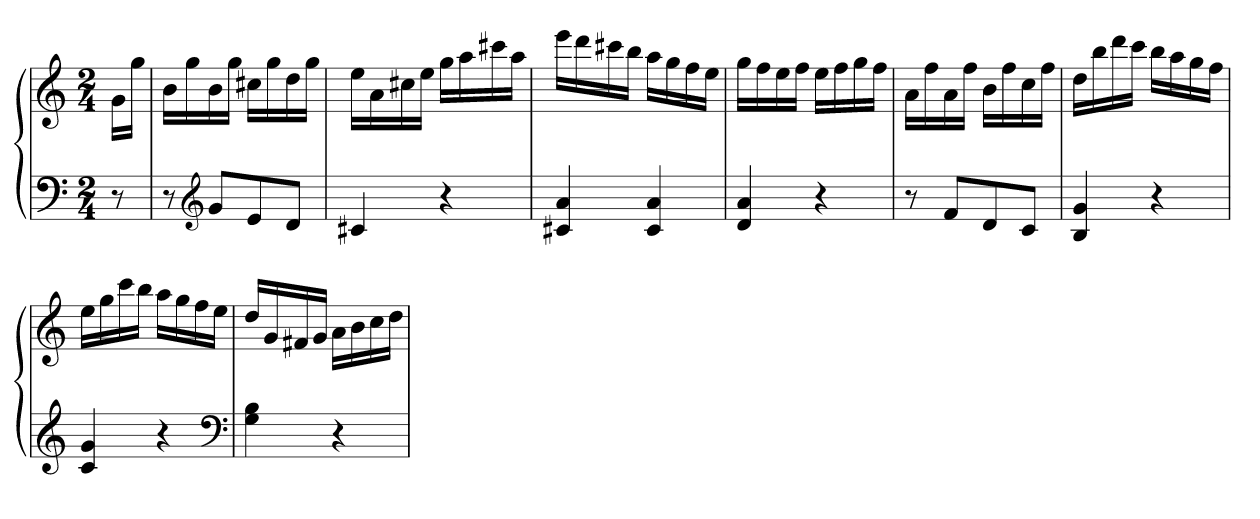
**kern	**kern
*part1	*part1
*staff2	*staff1
*clefF4	*clefG2
*k[]	*k[]
*C:	*C:
*M2/4	*M2/4
=	=
8r	16gLL
.	16ggJJ
=	=
8r	16bLL
.	16gg
*clefG2	*
8gL	16b
.	16ggJJ
8e	16cc#XLL
.	16gg
8dJ	16dd
.	16ggJJ
=	=
4c#X	16eeLL
.	16a
.	16cc#X
.	16eeJJ
4r	16ggLL
.	16aa
.	16ccc#X
.	16aaJJ
=	=
4c#X 4a	16eeeLL
.	16ddd
.	16ccc#X
.	16bbJJ
4c# 4a	16aaLL
.	16gg
.	16ff
.	16eeJJ
=	=
4d 4a	16ggLL
.	16ff
.	16ee
.	16ffJJ
4r	16eeLL
.	16ff
.	16gg
.	16ffJJ
=	=
8r	16aLL
.	16ff
8fL	16a
.	16ffJJ
8d	16bLL
.	16ff
8cJ	16cc
.	16ffJJ
=	=
4B 4g	16ddLL
.	16bb
.	16ddd
.	16cccJJ
4r	16bbLL
.	16aa
.	16gg
.	16ffJJ
=	=
4c 4g	16eeLL
.	16gg
.	16ccc
.	16bbJJ
4r	16aaLL
.	16gg
.	16ff
.	16eeJJ
*clefF4	*
=	=
4G 4B	16ddLL
.	16g
.	16f#X
.	16gJJ
4r	16aLL
.	16b
.	16cc
.	16ddJJ
=	=
*-	*-
